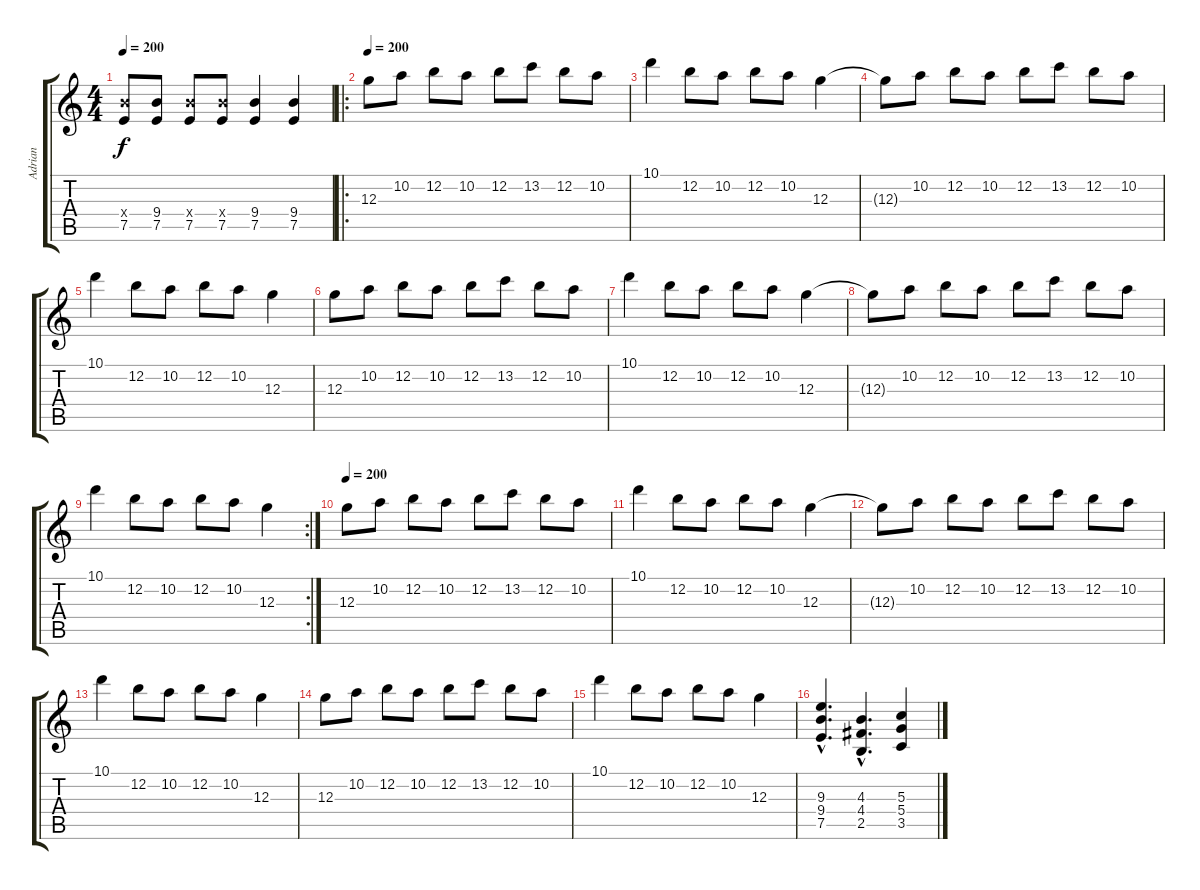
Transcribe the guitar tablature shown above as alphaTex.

\track ("Adrian" "Adrian") {instrument distortionguitar}
\staff {score tabs}
\tuning (E4 B3 G3 D3 A2 E2) {hide}
\ts (4 4)
\tempo 200
\clef g2
\ks c
(9.4{x} 7.5).8{dy f} (9.4 7.5).8 (9.4{x} 7.5).8 (9.4{x} 7.5).8 (9.4 7.5).4 (9.4 7.5).4 |
\ro
\tempo 200
12.3.8 10.2.8 12.2.8 10.2.8 12.2.8 13.2.8 12.2.8 10.2.8 |
10.1.4 12.2.8 10.2.8 12.2.8 10.2.8 12.3.4 |
12.3{t}.8 10.2.8 12.2.8 10.2.8 12.2.8 13.2.8 12.2.8 10.2.8 |
10.1.4 12.2.8 10.2.8 12.2.8 10.2.8 12.3.4 |
12.3.8 10.2.8 12.2.8 10.2.8 12.2.8 13.2.8 12.2.8 10.2.8 |
10.1.4 12.2.8 10.2.8 12.2.8 10.2.8 12.3.4 |
12.3{t}.8 10.2.8 12.2.8 10.2.8 12.2.8 13.2.8 12.2.8 10.2.8 |
\rc 2
10.1.4 12.2.8 10.2.8 12.2.8 10.2.8 12.3.4 |
\tempo 200
12.3.8 10.2.8 12.2.8 10.2.8 12.2.8 13.2.8 12.2.8 10.2.8 |
10.1.4 12.2.8 10.2.8 12.2.8 10.2.8 12.3.4 |
12.3{t}.8 10.2.8 12.2.8 10.2.8 12.2.8 13.2.8 12.2.8 10.2.8 |
10.1.4 12.2.8 10.2.8 12.2.8 10.2.8 12.3.4 |
12.3.8 10.2.8 12.2.8 10.2.8 12.2.8 13.2.8 12.2.8 10.2.8 |
10.1.4 12.2.8 10.2.8 12.2.8 10.2.8 12.3.4 |
(9.3{hac} 9.4{hac} 7.5{hac}).4{d} (4.3{hac} 4.4{hac} 2.5{hac}).4{d} (5.3 5.4 3.5).4
